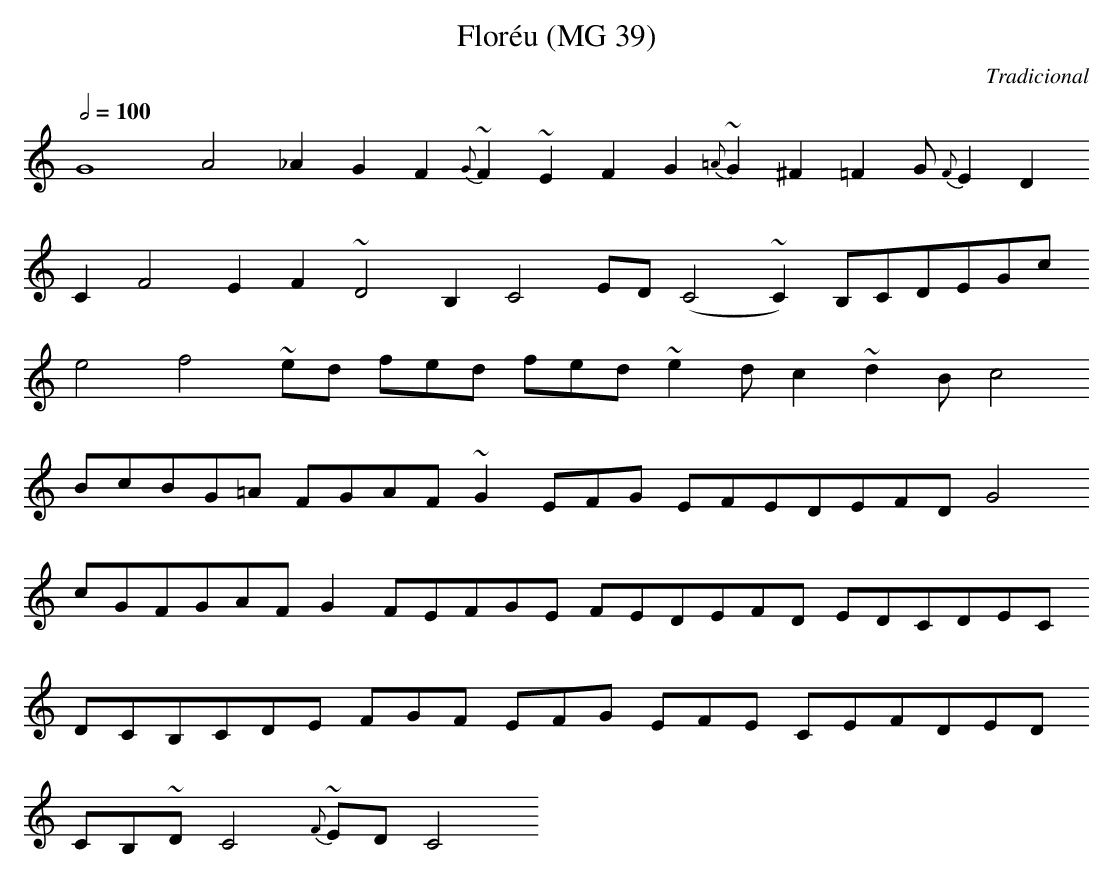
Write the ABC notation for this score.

X:1
T:Floréu (MG 39)
C:Tradicional
M:Llibre
L:1/8
Q:2/4=100
E:Nivel 4
K:C
G8 A4 _A2 G2 F2 {G}~F2 ~E2 F2 G2 {=A}~G2 ^F2 =F2 G {F}E2 D2
C2 F4 E2 F2 ~D4 B,2 C4 ED (C4 ~C2) B,CDEGc
e4 f4 ~ed fed fed ~e2 d c2 ~d2 B c4
BcBG=A FGAF ~G2 EFG EFEDEFD G4
cGFGAF G2 FEFGE FEDEFD EDCDEC
DCB,CDE FGF EFG EFE CEFDED
CB,~D C4 {F}~ED C4
